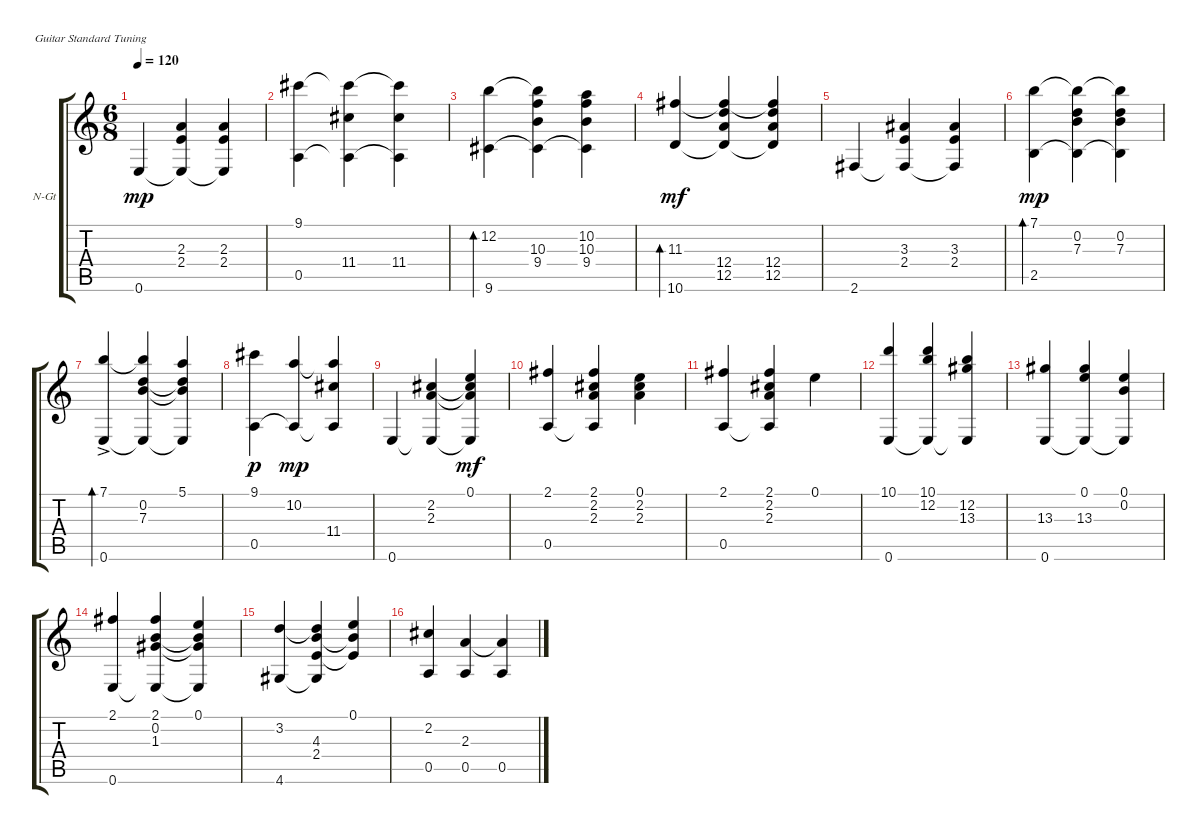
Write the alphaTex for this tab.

\bracketExtendMode groupsimilarinstruments
\firstSystemTrackNameOrientation horizontal
\otherSystemsTrackNameOrientation horizontal
\track ("Guitarra" "N-Gt") {instrument acousticguitarnylon}
\staff {score tabs}
\tuning (E4 B3 G3 D3 A2 E2)
\ts (6 8)
\tempo 120
\clef g2
\ks c
0.6.4{dy mp} (0.6{t} 2.3 2.4).4 (0.6{t} 2.3 2.4).4 |
(9.1 0.5).4 (9.1{t} 0.5{t} 11.4).4 (9.1{t} 0.5{t} 11.4).4 |
(12.2 9.6).4{bd 114} (12.2{t} 9.6{t} 10.3 9.4).4 (9.6{t} 10.2 10.3 9.4).4 |
(11.3 10.6).4{bd 114 dy mf} (11.3{t} 10.6{t} 12.4 12.5).4 (11.3{t} 10.6{t} 12.4 12.5).4 |
2.6.4 (2.6{t} 3.3 2.4).4 (2.6{t} 3.3 2.4).4 |
(7.1 2.5).4{bd 114 dy mp} (7.1{t} 2.5{t} 0.2 7.3).4 (7.1{t} 2.5{t} 0.2 7.3).4 |
(7.1{ac} 0.6).4{bd 114} (7.1{t} 0.6{t} 0.2 7.3).4 (0.6{t} 0.2{t} 7.3{t} 5.1).4 |
(9.1 0.5).4{dy p} (0.5{t} 10.2).4{dy mp} (0.5{t} 10.2{t} 11.4).4 |
0.6.4 (0.6{t} 2.2 2.3).4 (0.6{t} 2.2{t} 2.3{t} 0.1).4{dy mf} |
(2.1 0.5).4 (0.5{t} 2.1 2.2 2.3).4 (0.1 2.2 2.3).4 |
(2.1 0.5).4 (0.5{t} 2.1 2.2 2.3).4 0.1.4 |
(10.1 0.6).4 (0.6{t} 10.1 12.2).4 (0.6{t} 12.2 13.3).4 |
(13.3 0.6).4 (0.6{t} 13.3 0.1).4 (0.6{t} 0.1 0.2).4 |
(2.1 0.6).4 (0.6{t} 2.1 0.2 1.3).4 (0.6{t} 0.2{t} 1.3{t} 0.1).4 |
(3.2 4.6).4 (3.2{t} 4.6{t} 4.3 2.4).4 (4.3{t} 2.4{t} 0.1).4 |
(2.2 0.5).4 (0.5 2.3).4 (2.3{t} 0.5).4
